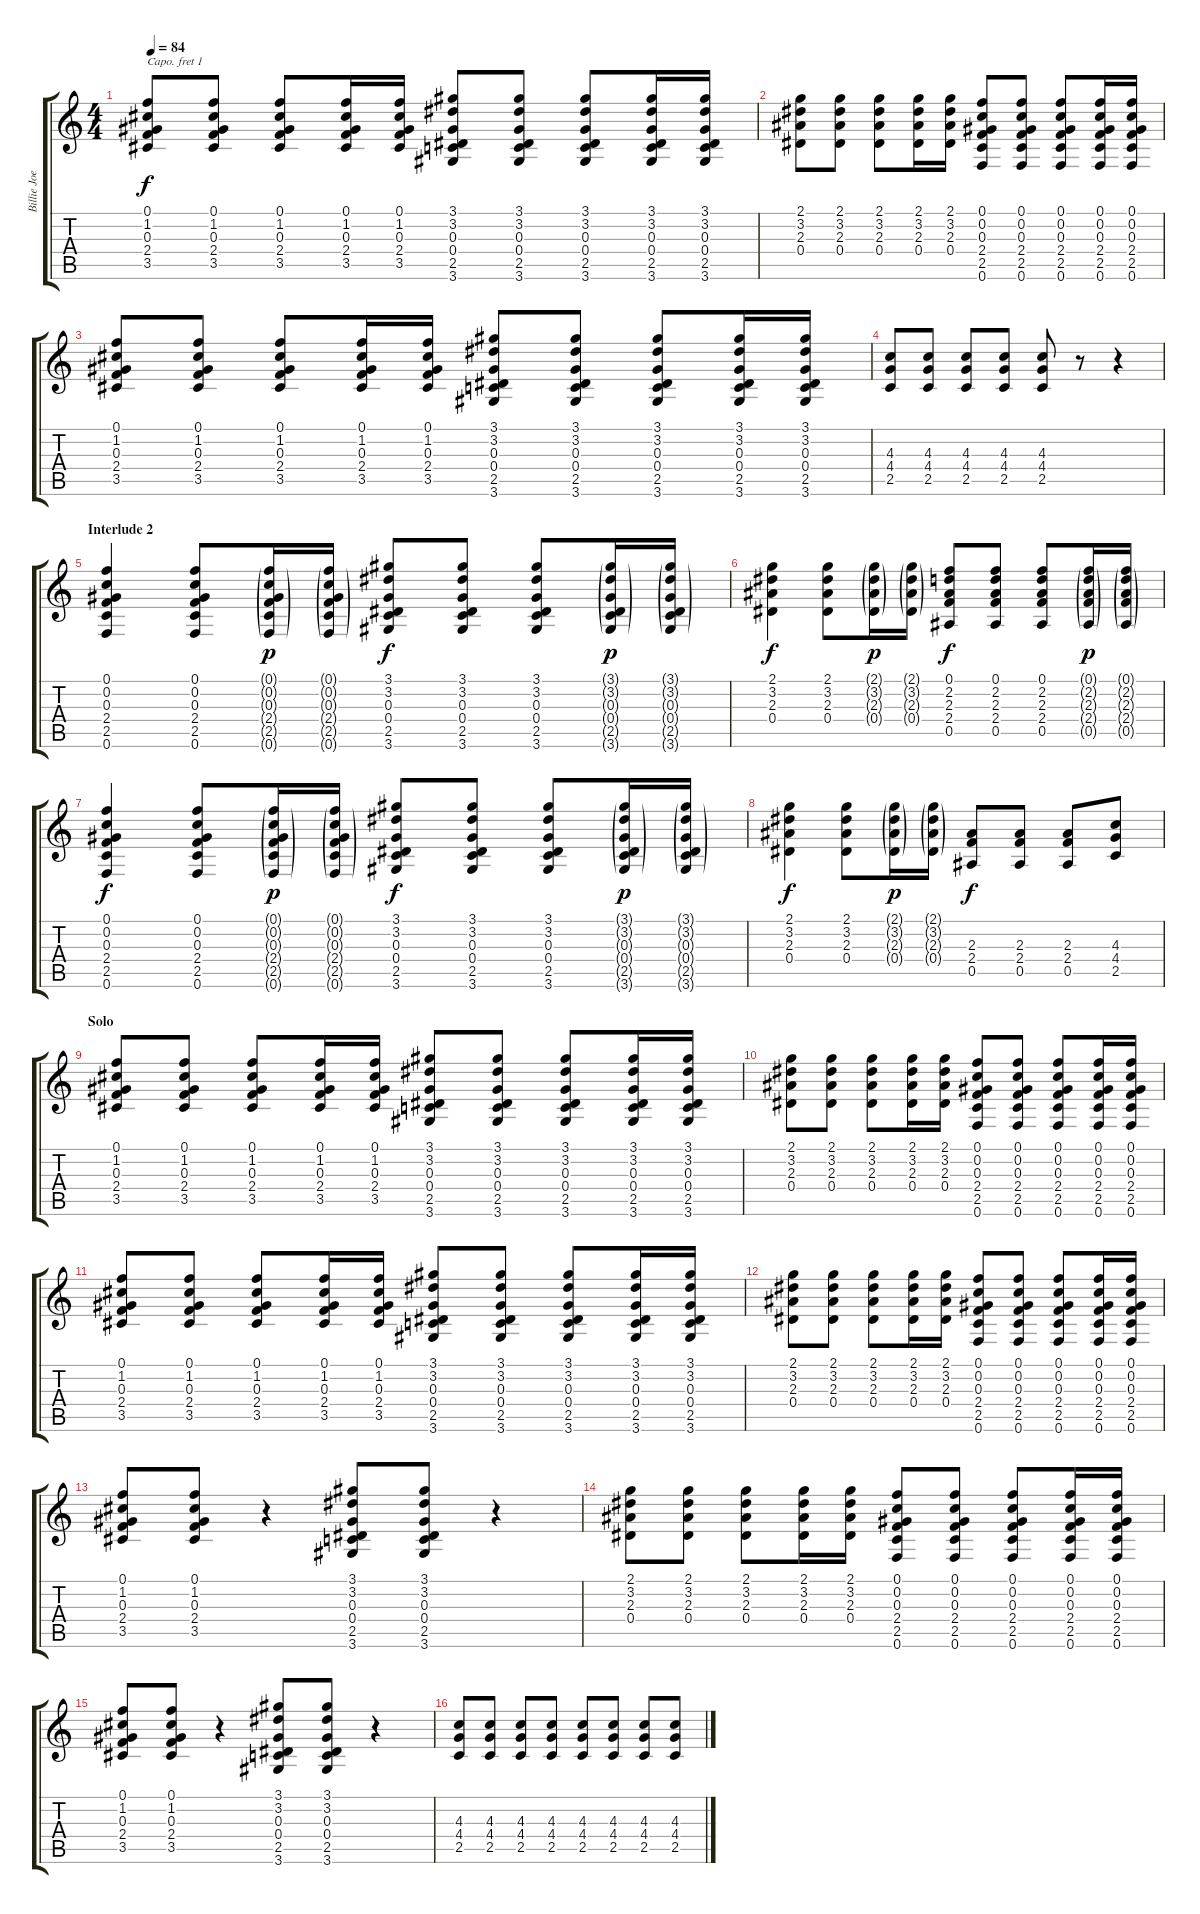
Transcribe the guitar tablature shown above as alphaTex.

\track ("Billie Joe Amrstrong - Rhythm 3" "Billie Joe") {instrument acousticguitarsteel}
\staff {score tabs}
\capo 1
\tuning (E4 B3 G3 D3 A2 E2) {hide}
\ts (4 4)
\tempo 84
\clef g2
\ks c
(0.1 1.2 0.3 2.4 3.5).8{dy f} (0.1 1.2 0.3 2.4 3.5).8 (0.1 1.2 0.3 2.4 3.5).8 (0.1 1.2 0.3 2.4 3.5).16 (0.1 1.2 0.3 2.4 3.5).16 (3.1 3.2 0.3 0.4 2.5 3.6).8 (3.1 3.2 0.3 0.4 2.5 3.6).8 (3.1 3.2 0.3 0.4 2.5 3.6).8 (3.1 3.2 0.3 0.4 2.5 3.6).16 (3.1 3.2 0.3 0.4 2.5 3.6).16 |
(2.1 3.2 2.3 0.4).8 (2.1 3.2 2.3 0.4).8 (2.1 3.2 2.3 0.4).8 (2.1 3.2 2.3 0.4).16 (2.1 3.2 2.3 0.4).16 (0.1 0.2 0.3 2.4 2.5 0.6).8 (0.1 0.2 0.3 2.4 2.5 0.6).8 (0.1 0.2 0.3 2.4 2.5 0.6).8 (0.1 0.2 0.3 2.4 2.5 0.6).16 (0.1 0.2 0.3 2.4 2.5 0.6).16 |
(0.1 1.2 0.3 2.4 3.5).8 (0.1 1.2 0.3 2.4 3.5).8 (0.1 1.2 0.3 2.4 3.5).8 (0.1 1.2 0.3 2.4 3.5).16 (0.1 1.2 0.3 2.4 3.5).16 (3.1 3.2 0.3 0.4 2.5 3.6).8 (3.1 3.2 0.3 0.4 2.5 3.6).8 (3.1 3.2 0.3 0.4 2.5 3.6).8 (3.1 3.2 0.3 0.4 2.5 3.6).16 (3.1 3.2 0.3 0.4 2.5 3.6).16 |
(4.3 4.4 2.5).8 (4.3 4.4 2.5).8 (4.3 4.4 2.5).8 (4.3 4.4 2.5).8 (4.3 4.4 2.5).8 r.8 r.4 |
\section ("" "Interlude 2")
(0.1 0.2 0.3 2.4 2.5 0.6).4 (0.1 0.2 0.3 2.4 2.5 0.6).8 (0.1{g} 0.2{g} 0.3{g} 2.4{g} 2.5{g} 0.6{g}).16{dy p} (0.1{g} 0.2{g} 0.3{g} 2.4{g} 2.5{g} 0.6{g}).16 (3.1 3.2 0.3 0.4 2.5 3.6).8{dy f} (3.1 3.2 0.3 0.4 2.5 3.6).8 (3.1 3.2 0.3 0.4 2.5 3.6).8 (3.1{g} 3.2{g} 0.3{g} 0.4{g} 2.5{g} 3.6{g}).16{dy p} (3.1{g} 3.2{g} 0.3{g} 0.4{g} 2.5{g} 3.6{g}).16 |
(2.1 3.2 2.3 0.4).4{dy f} (2.1 3.2 2.3 0.4).8 (2.1{g} 3.2{g} 2.3{g} 0.4{g}).16{dy p} (2.1{g} 3.2{g} 2.3{g} 0.4{g}).16 (0.1 2.2 2.3 2.4 0.5).8{dy f} (0.1 2.2 2.3 2.4 0.5).8 (0.1 2.2 2.3 2.4 0.5).8 (0.1{g} 2.2{g} 2.3{g} 2.4{g} 0.5{g}).16{dy p} (0.1{g} 2.2{g} 2.3{g} 2.4{g} 0.5{g}).16 |
(0.1 0.2 0.3 2.4 2.5 0.6).4{dy f} (0.1 0.2 0.3 2.4 2.5 0.6).8 (0.1{g} 0.2{g} 0.3{g} 2.4{g} 2.5{g} 0.6{g}).16{dy p} (0.1{g} 0.2{g} 0.3{g} 2.4{g} 2.5{g} 0.6{g}).16 (3.1 3.2 0.3 0.4 2.5 3.6).8{dy f} (3.1 3.2 0.3 0.4 2.5 3.6).8 (3.1 3.2 0.3 0.4 2.5 3.6).8 (3.1{g} 3.2{g} 0.3{g} 0.4{g} 2.5{g} 3.6{g}).16{dy p} (3.1{g} 3.2{g} 0.3{g} 0.4{g} 2.5{g} 3.6{g}).16 |
(2.1 3.2 2.3 0.4).4{dy f} (2.1 3.2 2.3 0.4).8 (2.1{g} 3.2{g} 2.3{g} 0.4{g}).16{dy p} (2.1{g} 3.2{g} 2.3{g} 0.4{g}).16 (2.3 2.4 0.5).8{dy f} (2.3 2.4 0.5).8 (2.3 2.4 0.5).8 (4.3 4.4 2.5).8 |
\section ("" "Solo")
(0.1 1.2 0.3 2.4 3.5).8 (0.1 1.2 0.3 2.4 3.5).8 (0.1 1.2 0.3 2.4 3.5).8 (0.1 1.2 0.3 2.4 3.5).16 (0.1 1.2 0.3 2.4 3.5).16 (3.1 3.2 0.3 0.4 2.5 3.6).8 (3.1 3.2 0.3 0.4 2.5 3.6).8 (3.1 3.2 0.3 0.4 2.5 3.6).8 (3.1 3.2 0.3 0.4 2.5 3.6).16 (3.1 3.2 0.3 0.4 2.5 3.6).16 |
(2.1 3.2 2.3 0.4).8 (2.1 3.2 2.3 0.4).8 (2.1 3.2 2.3 0.4).8 (2.1 3.2 2.3 0.4).16 (2.1 3.2 2.3 0.4).16 (0.1 0.2 0.3 2.4 2.5 0.6).8 (0.1 0.2 0.3 2.4 2.5 0.6).8 (0.1 0.2 0.3 2.4 2.5 0.6).8 (0.1 0.2 0.3 2.4 2.5 0.6).16 (0.1 0.2 0.3 2.4 2.5 0.6).16 |
(0.1 1.2 0.3 2.4 3.5).8 (0.1 1.2 0.3 2.4 3.5).8 (0.1 1.2 0.3 2.4 3.5).8 (0.1 1.2 0.3 2.4 3.5).16 (0.1 1.2 0.3 2.4 3.5).16 (3.1 3.2 0.3 0.4 2.5 3.6).8 (3.1 3.2 0.3 0.4 2.5 3.6).8 (3.1 3.2 0.3 0.4 2.5 3.6).8 (3.1 3.2 0.3 0.4 2.5 3.6).16 (3.1 3.2 0.3 0.4 2.5 3.6).16 |
(2.1 3.2 2.3 0.4).8 (2.1 3.2 2.3 0.4).8 (2.1 3.2 2.3 0.4).8 (2.1 3.2 2.3 0.4).16 (2.1 3.2 2.3 0.4).16 (0.1 0.2 0.3 2.4 2.5 0.6).8 (0.1 0.2 0.3 2.4 2.5 0.6).8 (0.1 0.2 0.3 2.4 2.5 0.6).8 (0.1 0.2 0.3 2.4 2.5 0.6).16 (0.1 0.2 0.3 2.4 2.5 0.6).16 |
(0.1 1.2 0.3 2.4 3.5).8 (0.1 1.2 0.3 2.4 3.5).8 r.4 (3.1 3.2 0.3 0.4 2.5 3.6).8 (3.1 3.2 0.3 0.4 2.5 3.6).8 r.4 |
(2.1 3.2 2.3 0.4).8 (2.1 3.2 2.3 0.4).8 (2.1 3.2 2.3 0.4).8 (2.1 3.2 2.3 0.4).16 (2.1 3.2 2.3 0.4).16 (0.1 0.2 0.3 2.4 2.5 0.6).8 (0.1 0.2 0.3 2.4 2.5 0.6).8 (0.1 0.2 0.3 2.4 2.5 0.6).8 (0.1 0.2 0.3 2.4 2.5 0.6).16 (0.1 0.2 0.3 2.4 2.5 0.6).16 |
(0.1 1.2 0.3 2.4 3.5).8 (0.1 1.2 0.3 2.4 3.5).8 r.4 (3.1 3.2 0.3 0.4 2.5 3.6).8 (3.1 3.2 0.3 0.4 2.5 3.6).8 r.4 |
(4.3 4.4 2.5).8 (4.3 4.4 2.5).8 (4.3 4.4 2.5).8 (4.3 4.4 2.5).8 (4.3 4.4 2.5).8 (4.3 4.4 2.5).8 (4.3 4.4 2.5).8 (4.3 4.4 2.5).8
